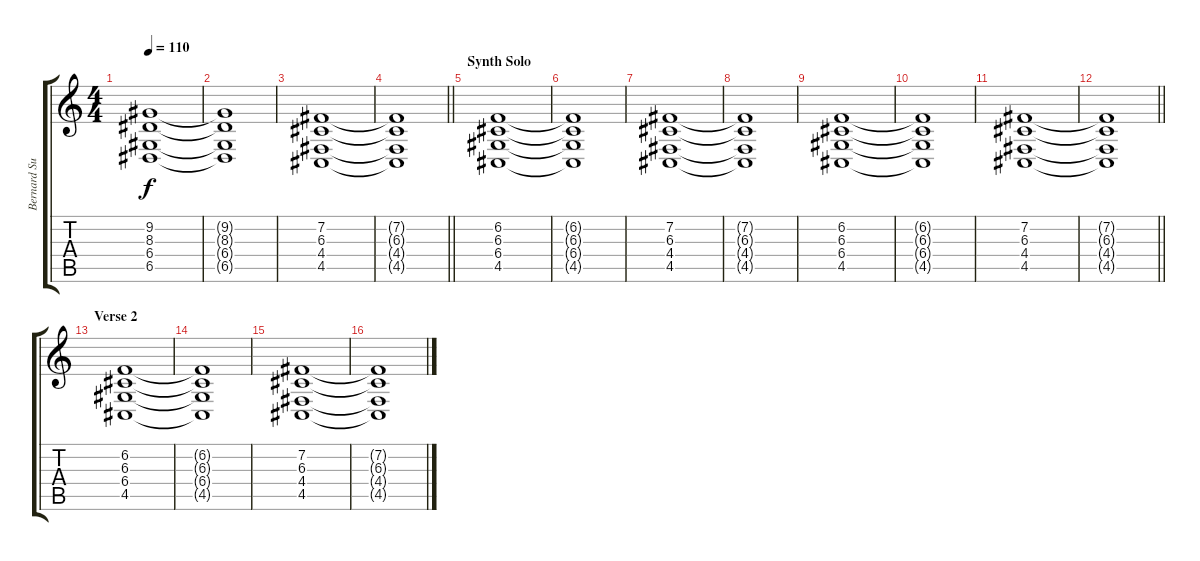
\track ("Bernard Sumner Synth 1" "Bernard Su") {instrument pad2warm}
\staff {score tabs}
\tuning (E4 B3 G3 D3 A2 E2) {hide}
\ts (4 4)
\tempo 110
\clef g2
\ks c
(9.2 8.3 6.4 6.5).1{dy f} |
(9.2{t} 8.3{t} 6.4{t} 6.5{t}).1 |
(7.2 6.3 4.4 4.5).1 |
\barLineRight lightlight
(7.2{t} 6.3{t} 4.4{t} 4.5{t}).1 |
\section ("" "Synth Solo")
(6.2 6.3 6.4 4.5).1 |
(6.2{t} 6.3{t} 6.4{t} 4.5{t}).1 |
(7.2 6.3 4.4 4.5).1 |
(7.2{t} 6.3{t} 4.4{t} 4.5{t}).1 |
(6.2 6.3 6.4 4.5).1 |
(6.2{t} 6.3{t} 6.4{t} 4.5{t}).1 |
(7.2 6.3 4.4 4.5).1 |
\barLineRight lightlight
(7.2{t} 6.3{t} 4.4{t} 4.5{t}).1 |
\section ("" "Verse 2")
(6.2 6.3 6.4 4.5).1 |
(6.2{t} 6.3{t} 6.4{t} 4.5{t}).1 |
(7.2 6.3 4.4 4.5).1 |
(7.2{t} 6.3{t} 4.4{t} 4.5{t}).1
